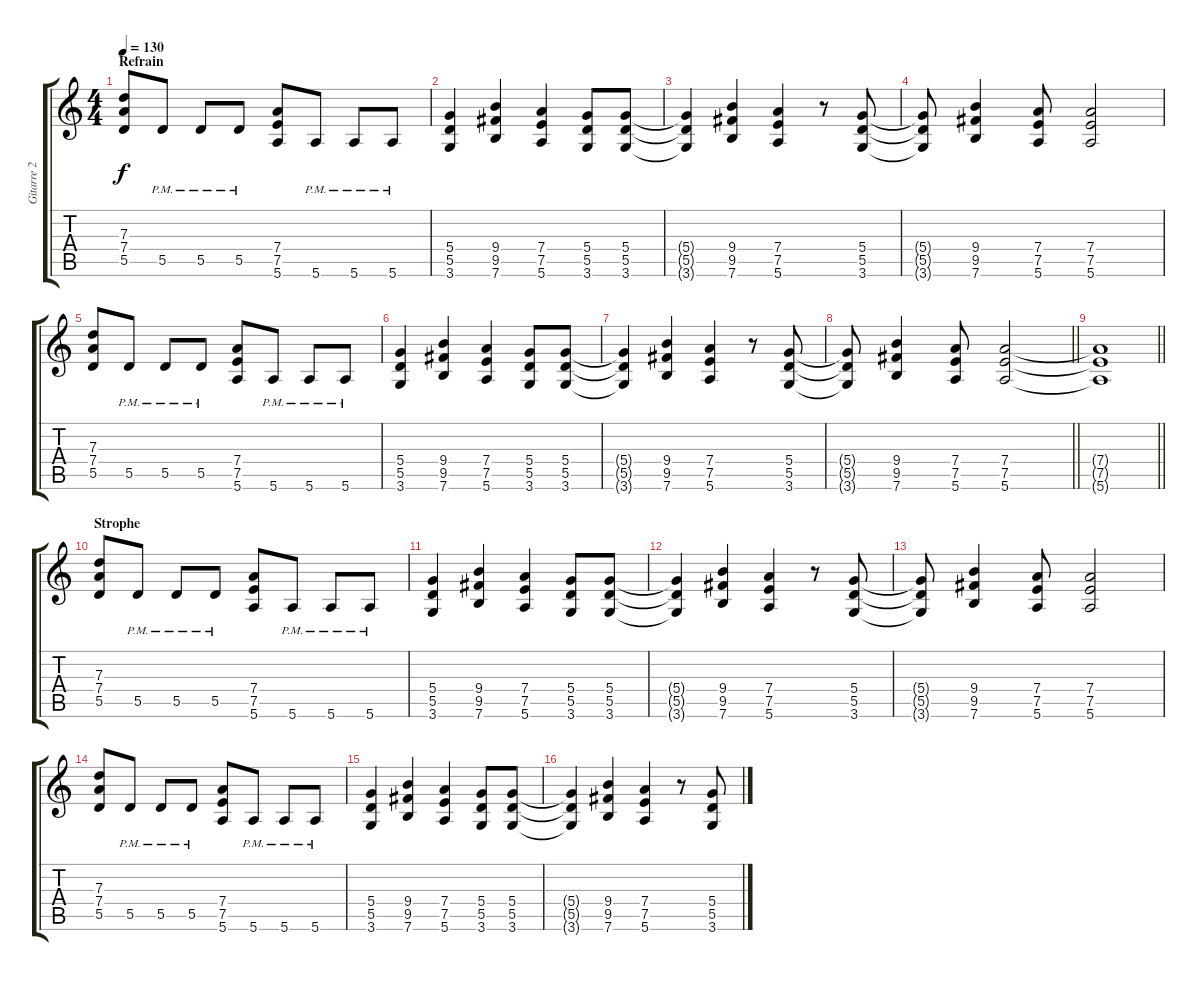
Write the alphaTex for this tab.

\track ("Gitarre 2" "Gitarre 2") {instrument distortionguitar}
\staff {score tabs}
\tuning (E4 B3 G3 D3 A2 E2) {hide}
\ts (4 4)
\section ("" "Refrain")
\tempo 130
\clef g2
\ks c
(7.3 7.4 5.5).8{dy f} 5.5{pm}.8 5.5{pm}.8 5.5{pm}.8 (7.4 7.5 5.6).8 5.6{pm}.8 5.6{pm}.8 5.6{pm}.8 |
(5.4 5.5 3.6).4 (9.4 9.5 7.6).4 (7.4 7.5 5.6).4 (5.4 5.5 3.6).8 (5.4 5.5 3.6).8 |
(5.4{t} 5.5{t} 3.6{t}).4 (9.4 9.5 7.6).4 (7.4 7.5 5.6).4 r.8 (5.4 5.5 3.6).8 |
(5.4{t} 5.5{t} 3.6{t}).8 (9.4 9.5 7.6).4 (7.4 7.5 5.6).8 (7.4 7.5 5.6).2 |
(7.3 7.4 5.5).8 5.5{pm}.8 5.5{pm}.8 5.5{pm}.8 (7.4 7.5 5.6).8 5.6{pm}.8 5.6{pm}.8 5.6{pm}.8 |
(5.4 5.5 3.6).4 (9.4 9.5 7.6).4 (7.4 7.5 5.6).4 (5.4 5.5 3.6).8 (5.4 5.5 3.6).8 |
(5.4{t} 5.5{t} 3.6{t}).4 (9.4 9.5 7.6).4 (7.4 7.5 5.6).4 r.8 (5.4 5.5 3.6).8 |
\barLineRight lightlight
(5.4{t} 5.5{t} 3.6{t}).8 (9.4 9.5 7.6).4 (7.4 7.5 5.6).8 (7.4 7.5 5.6).2 |
\barLineRight lightlight
(7.4{t} 7.5{t} 5.6{t}).1 |
\section ("" "Strophe")
(7.3 7.4 5.5).8 5.5{pm}.8 5.5{pm}.8 5.5{pm}.8 (7.4 7.5 5.6).8 5.6{pm}.8 5.6{pm}.8 5.6{pm}.8 |
(5.4 5.5 3.6).4 (9.4 9.5 7.6).4 (7.4 7.5 5.6).4 (5.4 5.5 3.6).8 (5.4 5.5 3.6).8 |
(5.4{t} 5.5{t} 3.6{t}).4 (9.4 9.5 7.6).4 (7.4 7.5 5.6).4 r.8 (5.4 5.5 3.6).8 |
(5.4{t} 5.5{t} 3.6{t}).8 (9.4 9.5 7.6).4 (7.4 7.5 5.6).8 (7.4 7.5 5.6).2 |
(7.3 7.4 5.5).8 5.5{pm}.8 5.5{pm}.8 5.5{pm}.8 (7.4 7.5 5.6).8 5.6{pm}.8 5.6{pm}.8 5.6{pm}.8 |
(5.4 5.5 3.6).4 (9.4 9.5 7.6).4 (7.4 7.5 5.6).4 (5.4 5.5 3.6).8 (5.4 5.5 3.6).8 |
(5.4{t} 5.5{t} 3.6{t}).4 (9.4 9.5 7.6).4 (7.4 7.5 5.6).4 r.8 (5.4 5.5 3.6).8
